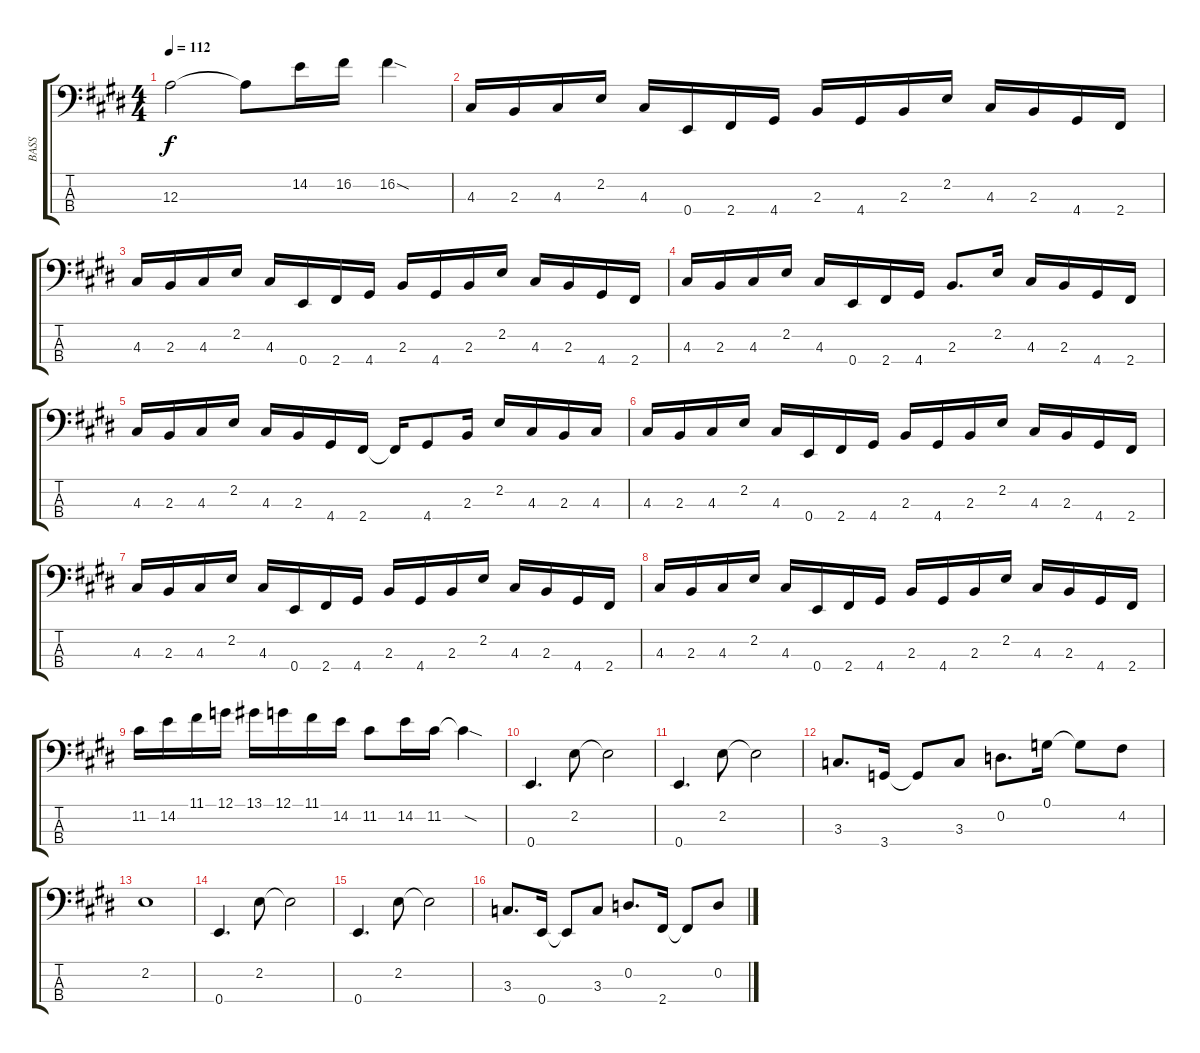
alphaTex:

\track ("BASS" "BASS") {instrument electricbassfinger}
\staff {score tabs}
\tuning (G2 D2 A1 E1) {hide}
\ts (4 4)
\tempo 112
\clef f4
\ks c#minor
12.3{t}.2{dy f} 12.3{t}.8 14.2.16 16.2.16 16.2{sod}.4 |
4.3.16 2.3.16 4.3.16 2.2.16 4.3.16 0.4.16 2.4.16 4.4.16 2.3.16 4.4.16 2.3.16 2.2.16 4.3.16 2.3.16 4.4.16 2.4.16 |
4.3.16 2.3.16 4.3.16 2.2.16 4.3.16 0.4.16 2.4.16 4.4.16 2.3.16 4.4.16 2.3.16 2.2.16 4.3.16 2.3.16 4.4.16 2.4.16 |
4.3.16 2.3.16 4.3.16 2.2.16 4.3.16 0.4.16 2.4.16 4.4.16 2.3.8{d} 2.2.16 4.3.16 2.3.16 4.4.16 2.4.16 |
4.3.16 2.3.16 4.3.16 2.2.16 4.3.16 2.3.16 4.4.16 2.4.16 2.4{t}.16 4.4.8 2.3.16 2.2.16 4.3.16 2.3.16 4.3.16 |
4.3.16 2.3.16 4.3.16 2.2.16 4.3.16 0.4.16 2.4.16 4.4.16 2.3.16 4.4.16 2.3.16 2.2.16 4.3.16 2.3.16 4.4.16 2.4.16 |
4.3.16 2.3.16 4.3.16 2.2.16 4.3.16 0.4.16 2.4.16 4.4.16 2.3.16 4.4.16 2.3.16 2.2.16 4.3.16 2.3.16 4.4.16 2.4.16 |
4.3.16 2.3.16 4.3.16 2.2.16 4.3.16 0.4.16 2.4.16 4.4.16 2.3.16 4.4.16 2.3.16 2.2.16 4.3.16 2.3.16 4.4.16 2.4.16 |
11.2.16 14.2.16 11.1.16 12.1.16 13.1.16 12.1.16 11.1.16 14.2.16 11.2.8 14.2.16 11.2.16 11.2{sod t}.4 |
0.4.4{d} 2.2.8 2.2{t}.2 |
0.4.4{d} 2.2.8 2.2{t}.2 |
3.3.8{d} 3.4.16 3.4{t}.8 3.3.8 0.2.8{d} 0.1.16 0.1{t}.8 4.2.8 |
2.2.1 |
0.4.4{d} 2.2.8 2.2{t}.2 |
0.4.4{d} 2.2.8 2.2{t}.2 |
3.3.8{d} 0.4.16 0.4{t}.8 3.3.8 0.2.8{d} 2.4.16 2.4{t}.8 0.2.8
